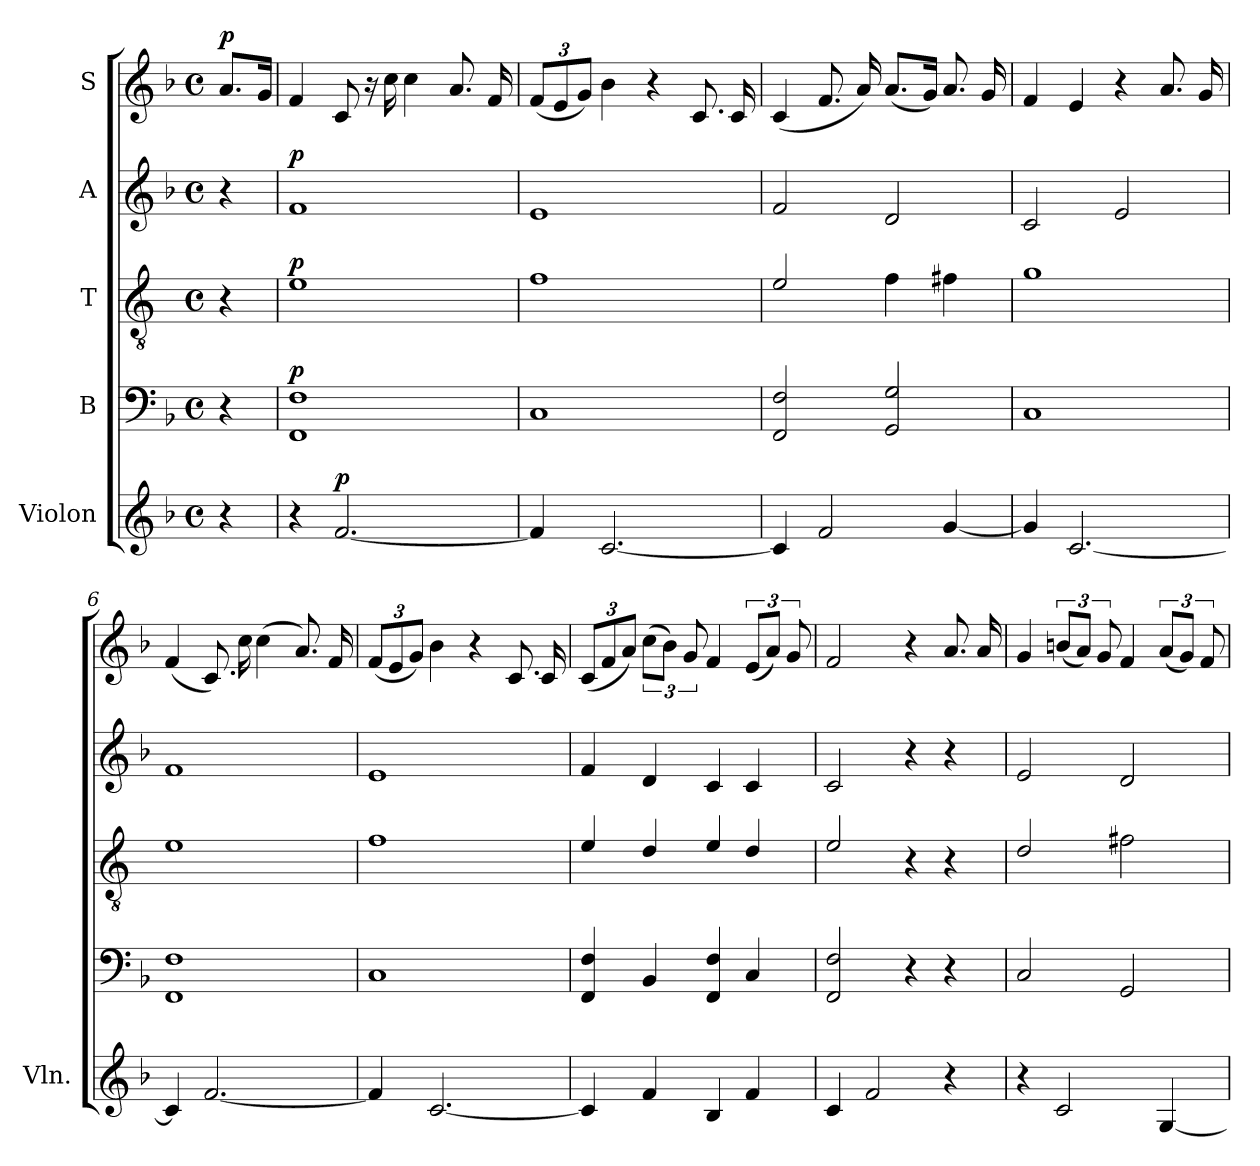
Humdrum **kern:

**kern	**dynam	**kern	**dynam	**kern	**dynam	**kern	**dynam	**kern	**dynam
*part5	*part5	*part4	*part4	*part3	*part3	*part2	*part2	*part1	*part1
*staff5	*staff5	*staff4	*staff4	*staff3	*staff3	*staff2	*staff2	*staff1	*staff1
*I"Violon	*	*I"B	*	*I"T	*	*I"A	*	*I"S	*
*I'Vln.	*	*	*	*	*	*	*	*	*
*clefG2	*	*clefF4	*	*clefGv2	*	*clefG2	*	*clefG2	*
*	*	*	*	*ITrd4c7	*	*	*	*	*
*k[b-]	*	*k[b-]	*	*k[b-]	*	*k[b-]	*	*k[b-]	*
*M4/4	*	*M4/4	*	*M4/4	*	*M4/4	*	*M4/4	*
*met(c)	*	*met(c)	*	*met(c)	*	*met(c)	*	*met(c)	*
*MM60	*	*MM60	*	*MM60	*	*MM60	*	*MM60	*
=1	=1	=1	=1	=1	=1	=1	=1	=1	=1
!	!	!	!	!	!	!	!	!	!LO:DY:a
4r	.	4r	.	4r	.	4r	.	8.a/L	p
.	.	.	.	.	.	.	.	16g/Jk	.
=2	=2	=2	=2	=2	=2	=2	=2	=2	=2
!	!	!	!LO:DY:a	!	!LO:DY:a	!	!LO:DY:a	!	!
4r	.	1FF 1F	p	1A	p	1f	p	4f/	.
!	!LO:DY:a	!	!	!	!	!	!	!	!
[2.f/	p	.	.	.	.	.	.	8c/	.
.	.	.	.	.	.	.	.	16r	.
.	.	.	.	.	.	.	.	16cc\	.
.	.	.	.	.	.	.	.	4cc\	.
.	.	.	.	.	.	.	.	8.a/	.
.	.	.	.	.	.	.	.	16f/	.
=3	=3	=3	=3	=3	=3	=3	=3	=3	=3
*	*	*	*	*	*	*	*	*Xbrackettup	*
4f/]	.	1C	.	1B-	.	1e	.	(12f/L	.
.	.	.	.	.	.	.	.	12e/	.
.	.	.	.	.	.	.	.	12g/J)	.
[2.c/	.	.	.	.	.	.	.	4b-\	.
.	.	.	.	.	.	.	.	4r	.
.	.	.	.	.	.	.	.	8.c/	.
.	.	.	.	.	.	.	.	16c/	.
=4	=4	=4	=4	=4	=4	=4	=4	=4	=4
4c/]	.	2FF/ 2F/	.	2A/	.	2f/	.	(4c/	.
2f/	.	.	.	.	.	.	.	8.f/	.
.	.	.	.	.	.	.	.	16a/)	.
.	.	2GG/ 2G/	.	4B-\	.	2d/	.	(8.a/L	.
.	.	.	.	.	.	.	.	16g/Jk)	.
[4g/	.	.	.	4Bn\	.	.	.	8.a/	.
.	.	.	.	.	.	.	.	16g/	.
=5	=5	=5	=5	=5	=5	=5	=5	=5	=5
4g/]	.	1C	.	1c	.	2c/	.	4f/	.
[2.c/	.	.	.	.	.	.	.	4e/	.
.	.	.	.	.	.	2e/	.	4r	.
.	.	.	.	.	.	.	.	8.a/	.
.	.	.	.	.	.	.	.	16g/	.
!!LO:LB:g=z
=6	=6	=6	=6	=6	=6	=6	=6	=6	=6
4c/]	.	1FF 1F	.	1A	.	1f	.	(4f/	.
[2.f/	.	.	.	.	.	.	.	8.c/)	.
.	.	.	.	.	.	.	.	16cc\	.
.	.	.	.	.	.	.	.	(4cc\	.
.	.	.	.	.	.	.	.	8.a/)	.
.	.	.	.	.	.	.	.	16f/	.
=7	=7	=7	=7	=7	=7	=7	=7	=7	=7
4f/]	.	1C	.	1B-	.	1e	.	(12f/L	.
.	.	.	.	.	.	.	.	12e/	.
.	.	.	.	.	.	.	.	12g/J)	.
[2.c/	.	.	.	.	.	.	.	4b-\	.
.	.	.	.	.	.	.	.	4r	.
.	.	.	.	.	.	.	.	8.c/	.
.	.	.	.	.	.	.	.	16c/	.
=8	=8	=8	=8	=8	=8	=8	=8	=8	=8
4c/]	.	4FF/ 4F/	.	4A/	.	4f/	.	(12c/L	.
.	.	.	.	.	.	.	.	12f/	.
.	.	.	.	.	.	.	.	12a/J)	.
*	*	*	*	*	*	*	*	*brackettup	*
4f/	.	4BB-/	.	4G/	.	4d/	.	(12cc\L	.
.	.	.	.	.	.	.	.	12b-\J)	.
.	.	.	.	.	.	.	.	12g/	.
4B-/	.	4FF/ 4F/	.	4A/	.	4c/	.	4f/	.
4f/	.	4C/	.	4G/	.	4c/	.	(12e/L	.
.	.	.	.	.	.	.	.	12a/J)	.
.	.	.	.	.	.	.	.	12g/	.
=9	=9	=9	=9	=9	=9	=9	=9	=9	=9
4c/	.	2FF/ 2F/	.	2A/	.	2c/	.	2f/	.
2f/	.	.	.	.	.	.	.	.	.
.	.	4r	.	4r	.	4r	.	4r	.
4r	.	4r	.	4r	.	4r	.	8.a/	.
.	.	.	.	.	.	.	.	16a/	.
=10	=10	=10	=10	=10	=10	=10	=10	=10	=10
4r	.	2C/	.	2G/	.	2e/	.	4g/	.
2c/	.	.	.	.	.	.	.	(12bn/L	.
.	.	.	.	.	.	.	.	12a/J)	.
.	.	.	.	.	.	.	.	12g/	.
.	.	2GG/	.	2Bn\	.	2d/	.	4f/	.
[4G/	.	.	.	.	.	.	.	(12a/L	.
.	.	.	.	.	.	.	.	12g/J)	.
.	.	.	.	.	.	.	.	12f/	.
=	=	=	=	=	=	=	=	=	=
*-	*-	*-	*-	*-	*-	*-	*-	*-	*-
